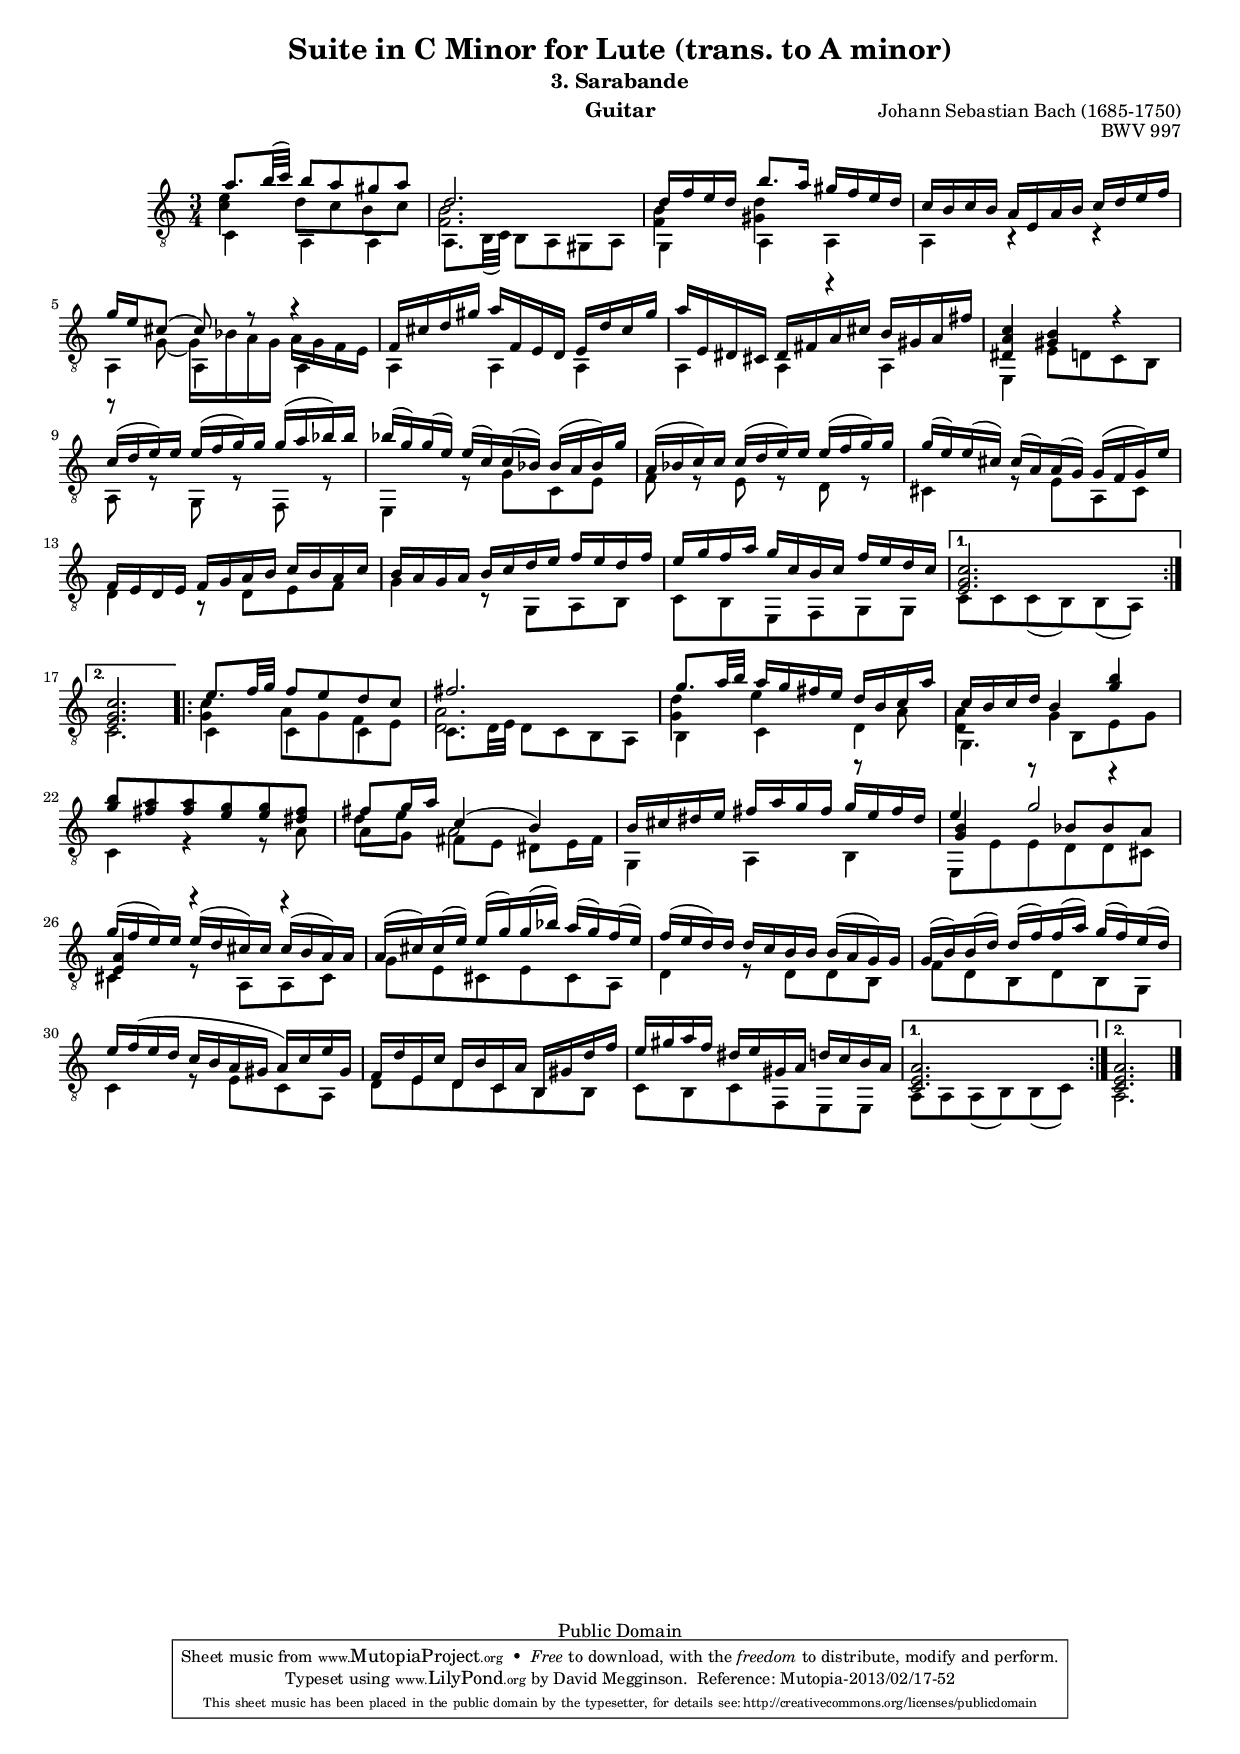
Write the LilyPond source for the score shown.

\version "2.16.1"

\header{

	title = "Suite in C Minor for Lute (trans. to A minor)"
	subtitle = "3. Sarabande"
	opus = "BWV 997"
	composer = "Johann Sebastian Bach (1685-1750)"
	instrument= "Guitar"

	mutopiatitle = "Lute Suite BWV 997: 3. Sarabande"
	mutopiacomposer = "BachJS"
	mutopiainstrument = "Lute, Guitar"
	date = "ca.1740-41"
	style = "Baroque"
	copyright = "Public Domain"
	filename = "bmv997-03sarabande.ly"
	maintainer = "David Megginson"
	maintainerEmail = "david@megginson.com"
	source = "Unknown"

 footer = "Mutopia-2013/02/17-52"
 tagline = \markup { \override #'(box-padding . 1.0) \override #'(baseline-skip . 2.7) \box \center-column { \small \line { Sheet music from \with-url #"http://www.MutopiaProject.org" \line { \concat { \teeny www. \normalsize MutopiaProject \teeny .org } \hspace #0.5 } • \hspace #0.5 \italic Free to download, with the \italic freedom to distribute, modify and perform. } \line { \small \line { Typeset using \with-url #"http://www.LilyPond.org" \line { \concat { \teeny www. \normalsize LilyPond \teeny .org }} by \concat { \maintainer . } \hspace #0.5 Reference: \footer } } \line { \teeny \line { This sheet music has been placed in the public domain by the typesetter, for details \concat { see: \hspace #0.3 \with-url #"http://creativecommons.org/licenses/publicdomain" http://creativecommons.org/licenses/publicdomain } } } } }
}

#(set-global-staff-size 16)
Treble = \new Voice = "treble" {
	\set Staff.midiInstrument = "acoustic guitar (nylon)"
	\time 3/4
	\key a \minor
	\clef "treble_8"
	\voiceOne
\repeat "volta" 2 {
	a''8. b''32(  c''') b''8 a'' gis'' a'' |
	d''2. |
	d''16 f'' e'' d'' b''8. a''16 gis'' f'' e'' d'' |
	c'' b' c'' b' a' e' a' b' c'' d'' e'' f'' |
%5
	g'' e'' cis''8(  cis'') r r4 |
	f'16 cis'' d'' gis'' a'' f' e' d' e' d'' cis'' gis'' |
	a'' e' dis' cis' dis' fis' a' cis'' b' gis' a' fis'' |
	<dis' a' c''>4 <gis' b'> r |
	c''16( d''  e'') e'' e''( f''  g'') g'' g''( a''  bes'') bes'' |
%10
	bes''(  g'') g''(  e'') e''(  c'') c''(  bes') bes'( a'  bes') g'' |
	a'( bes'  c'') c'' c''( d''  e'') e'' e''( f''  g'') g'' |
	g''(  e'') e''(  cis'') cis''(  a') a'(  g') g'( f'  g') e'' |
	f' e' d' e' f' g' a' b' c'' b' a' c'' |
	b' a' g' a' b' c'' d'' e'' f'' e'' d'' f'' |
%15
	e'' g'' f'' a'' g'' c'' b' c'' f'' e'' d'' c'' |
} \alternative {{
	<e' g' c''>2. |
}{
	<e' g' c''> |
}}
\repeat "volta" 2 {
	e''8. f''32 g'' f''8 e'' d'' c'' |
	fis''2. |
	g''8. a''32 b'' a''16 g'' fis'' e'' d'' b' c'' a'' |
%20
	c'' b' c'' d'' b'4 <g'' b''> |
	<g'' b''>8 <fis'' a''> <fis'' a''> <e'' g''> <e'' g''> <dis'' fis''> |
	fis'' g''16 a'' c''4(  b') |
	b'16 cis'' dis'' e'' fis'' a'' g'' fis'' g'' e'' fis'' dis'' |
	e''4 g''2 |
%25
	g''16( f''  e'') e'' e''( d''  cis'') cis'' cis''( b'  a') a' |
	a'(  cis'') cis''(  e'') e''(  g'') g''(  bes'') a''(  g'') f''(  e'') |
	f''( e''  d'') d'' d'' c'' b' b' b'( a'  g') g' |
	g'(  b') b'(  d'') d''(  f'') f''(  a'') g''(  f'') e''(  d'') |
	e'' f''( e'' d'' c'' b' a' gis'  a') c'' e'' gis' |
%30
	f' d'' e' c'' d' b' c' a' b gis' d'' f'' |
	e'' gis'' a'' f'' dis'' e'' gis' a' d'' c'' b' a' |
} \alternative {{
	<c' e' a'>2. |
}{
	<c' e' a'> \bar "|."
}}
}
Middle = {
	\set Staff.midiInstrument = "acoustic guitar (nylon)"
	\time 3/4
	\key a \minor
	\clef "treble_8"
	\voiceFour
\repeat "volta" 2 {
	<c'' e''>4 d''8 c'' b' c'' |
	<f' b'>2. |
	<f' b'>4 <gis' d''> r |
	s s s |
%5
	r8 g'(  g'16) bes' a' g' a' g' f' e' |
	s4 s s |
	s s s |
	s s s |
	s s s |
%10
	s s s |
	s s s |
	s s s |
	s s s |
	s s s |
%15
	s s s |
} \alternative {{
	s s s |
}{
	s s s |
}}
\repeat "volta" 2 {
	<g' c''> a'8 g' f' e' |
	<d' a'>2. |
	<g' d''>4 e'' r8 a' |
%20
	<d' a'>4 g' r |
	s s s |
	d''8 e'' a'2 |
	s4 s s |
	\voiceThree <g' b'> r8 bes' bes' a' |
%25
	<e' a'>4 r r |
	s s s |
	s s s |
	s s s |
	s s s |
%30
	s s s |
	s s s |
} \alternative {{
	s s s |
}{
	s s s |
}}
}
Bass = {
	\set Staff.midiInstrument = "acoustic guitar (nylon)"
	\time 3/4
	\key a \minor
	\clef "treble_8"
	\voiceTwo
\repeat "volta" 2 {
	c'4 a a |
	a8. b32(  c') b8 a gis a |
	g4 a a |
	a r r |
%5
	a a a |
	a a a |
	a a a |
	e e'8 d' c' b |
	a r g r f r |
%10
	e4 r8 g' c' e' |
	f' r e' r d' r |
	cis'4 r8 e' a cis' |
	d'4 r8 d' e' f' |
	g'4 r8 g a b |
%15
	c' b e f g g |
} \alternative {{
	c' c' c'(  b) b(  a) |
}{
	c'2. |
}}
\repeat "volta" 2 {
	c'4 c' c' |
	c'8. d'32 e' d'8 c' b a |
	b4 c' d' |
%20
	g4. b8 e' g' |
	c'4 r r8 a' |
	a' g' fis' e' dis' e'16 fis' |
	g4 a b |
	e8 e' e' d' d' cis' |
%25
	cis'4 r8 a a cis' |
	g' e' cis' e' cis' a |
	d'4 r8 d' d' b |
	f' d' b d' b g |
	c'4 r8 e' c' a |
%30
	d' e' d' c' b b |
	c' b c' f e e |
} \alternative {{
	a a a(  b) b(  c') |
}{
	a2. \bar "|."
}}
}

GuitarStaff = \new Staff = GuitarStaff <<
	\set Staff.midiInstrument = "acoustic guitar (nylon)"

	\transpose c' c \Treble
	\transpose c' c \Middle
	\transpose c' c \Bass
>>

\score {
	<<
		\GuitarStaff
	>>
	\layout {
	}
	
  \midi {
    \tempo 4 = 45
    }


}
